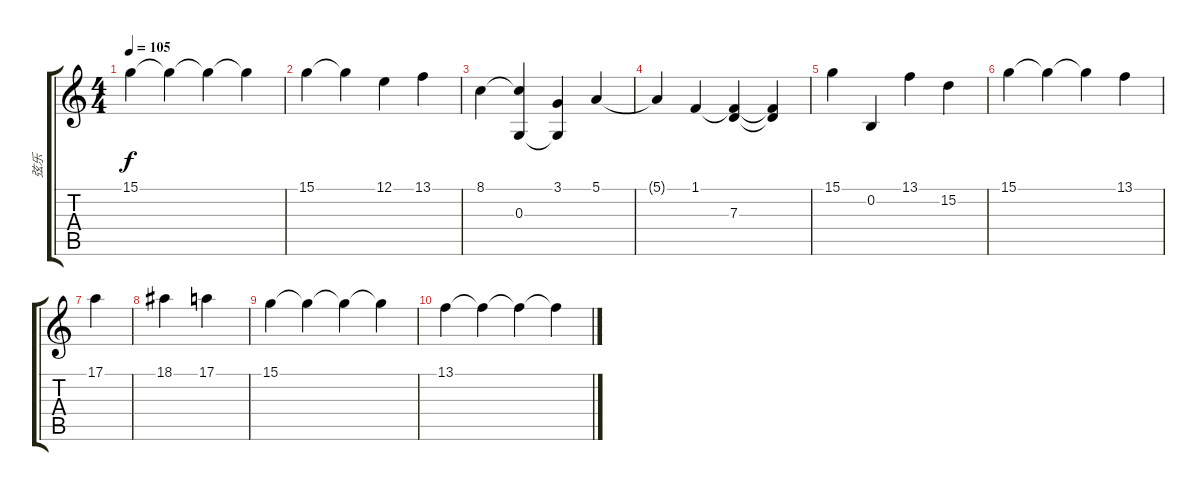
\track ("弦乐" "弦乐") {instrument piccolo}
\staff {score tabs}
\tuning (E4 B3 G3 D3 A2 E2) {hide}
\ts (4 4)
\tempo 105
\clef g2
\ks c
15.1.4{dy f} 15.1{t}.4 15.1{t}.4 15.1{t}.4 |
15.1.4 15.1{t}.4 12.1.4 13.1.4 |
8.1.4 (8.1{t} 0.3).4 (3.1 0.3{t}).4 5.1.4 |
5.1{t}.4 1.1.4 (1.1{t} 7.3).4 (1.1{t} 7.3{t}).4 |
15.1.4 0.2.4 13.1.4 15.2.4 |
15.1.4 15.1{t}.4 15.1{t}.4 13.1.4 |
17.1.4 |
18.1.4 17.1.4 |
15.1.4 15.1{t}.4 15.1{t}.4 15.1{t}.4 |
13.1.4 13.1{t}.4 13.1{t}.4 13.1{t}.4
